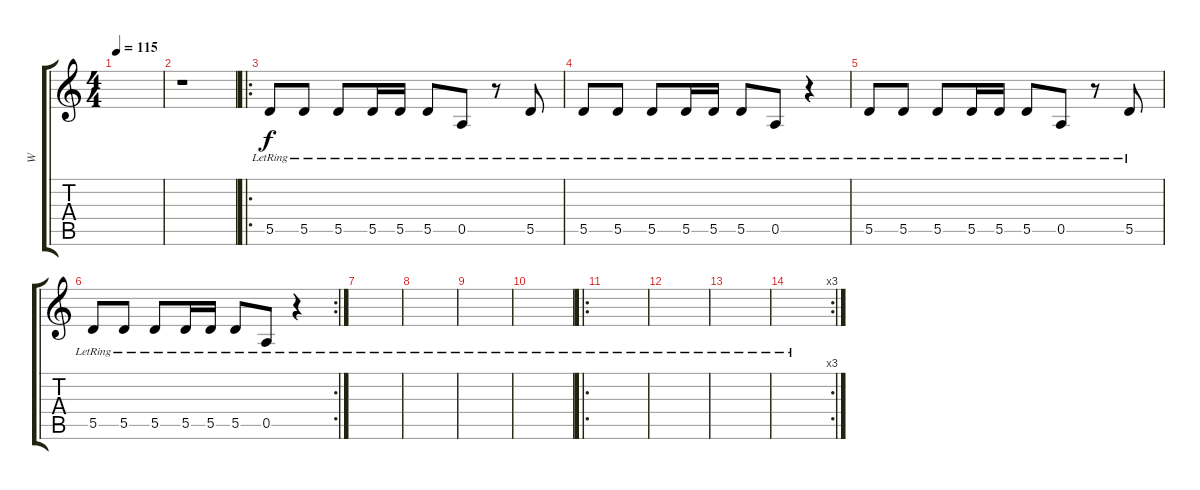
\track ("W" "W") {instrument electricbassfinger}
\staff {score tabs}
\tuning (E4 B3 G3 D3 A2 E2) {hide}
\ts (4 4)
\tempo 115
\clef g2
\ks c
|
r.1 |
\ro
5.5{lr}.8{volume 11} 5.5{lr}.8 5.5{lr}.8 5.5{lr}.16 5.5{lr}.16 5.5{lr}.8 0.5{lr}.8 r.8 5.5{lr}.8 |
5.5{lr}.8 5.5{lr}.8 5.5{lr}.8 5.5{lr}.16 5.5{lr}.16 5.5{lr}.8 0.5{lr}.8 r.4 |
5.5{lr}.8 5.5{lr}.8 5.5{lr}.8 5.5{lr}.16 5.5{lr}.16 5.5{lr}.8 0.5{lr}.8 r.8 5.5{lr}.8 |
\rc 2
5.5{lr}.8 5.5{lr}.8 5.5{lr}.8 5.5{lr}.16 5.5{lr}.16 5.5{lr}.8 0.5{lr}.8 r.4 |
|
|
|
|
\ro
|
|
|
\rc 3
